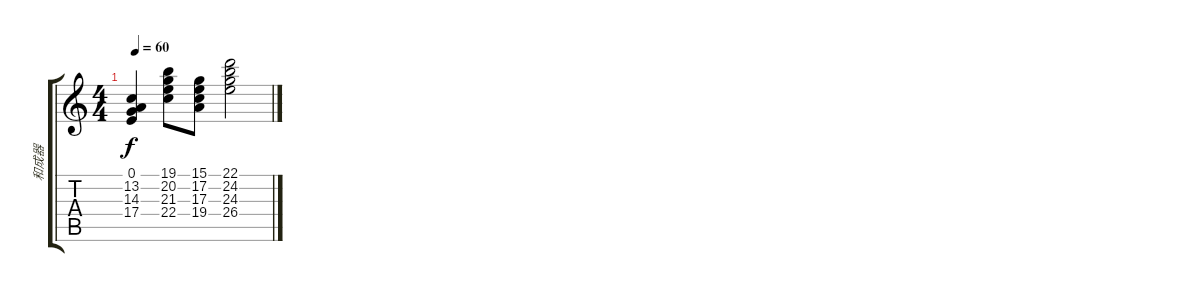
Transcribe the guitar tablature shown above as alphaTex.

\track ("和成器" "和成器") {instrument fx6goblins}
\staff {score tabs}
\tuning (E4 B3 G3 D3 A2 E2) {hide}
\ts (4 4)
\tempo 60
\clef g2
\ks c
(0.1 13.2 14.3 17.4).4{dy f} (19.1 20.2 21.3 22.4).8 (15.1 17.2 17.3 19.4).8 (22.1 24.2 24.3 26.4).2
